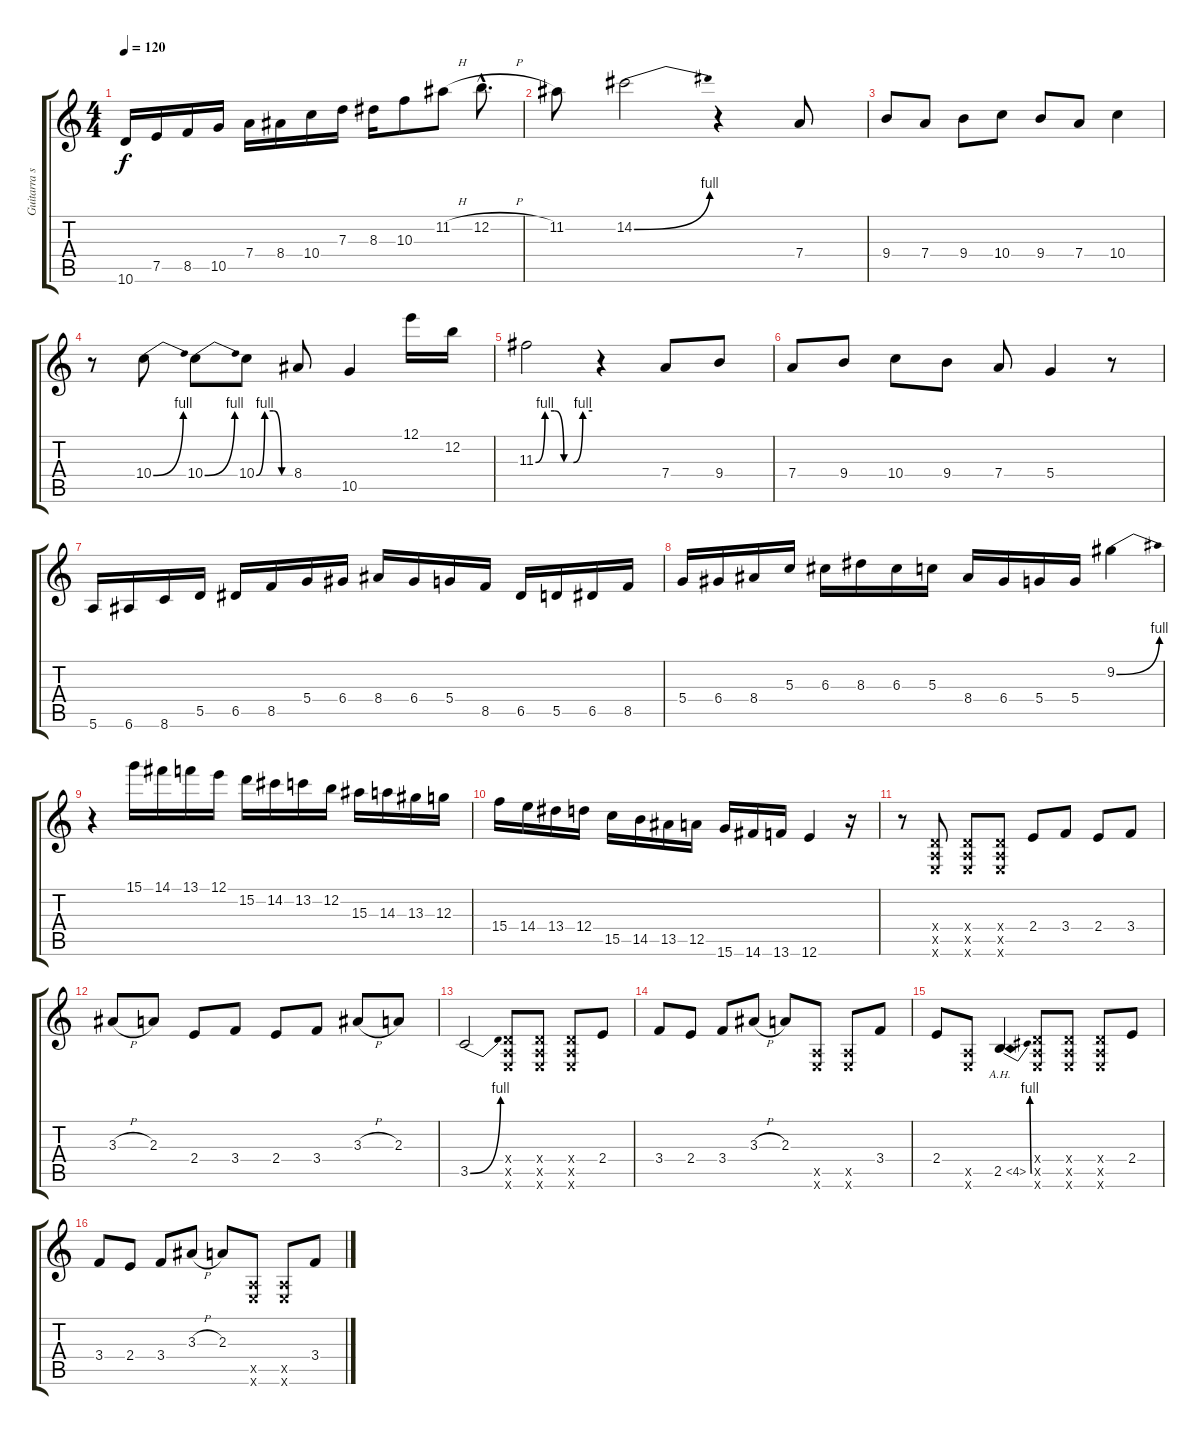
\track ("Guitarra solo" "Guitarra s") {instrument distortionguitar}
\staff {score tabs}
\tuning (E4 B3 G3 D3 A2 E2) {hide}
\ts (4 4)
\tempo 120
\clef g2
\ks c
10.6.16{dy f} 7.5.16 8.5.16 10.5.16 7.4.16 8.4.16 10.4.16 7.3.16 8.3.16 10.3.8 11.2{h}.8 12.2{h hac}.8{d} |
11.2.8 14.2{be (bend 0 0 60 4)}.2 r.4 7.4.8 |
9.4.8 7.4.8 9.4.8 10.4.8 9.4.8 7.4.8 10.4.4 |
r.8 10.4{be (bend 0 0 60 4)}.8 10.4{be (bend 0 0 60 4)}.8 10.4{be (custom 0 0 15 4 30 4 45 0 60 0)}.8 8.4.8 10.5.4 12.1.16 12.2.16 |
11.3{be (custom 0 0 10 4 20 4 30 0 40 0 50 4 60 4)}.2 r.4 7.4.8 9.4.8 |
7.4.8 9.4.8 10.4.8 9.4.8 7.4.8 5.4.4 r.8 |
5.6.16 6.6.16 8.6.16 5.5.16 6.5.16 8.5.16 5.4.16 6.4.16 8.4.16 6.4.16 5.4.16 8.5.16 6.5.16 5.5.16 6.5.16 8.5.16 |
5.4.16 6.4.16 8.4.16 5.3.16 6.3.16 8.3.16 6.3.16 5.3.16 8.4.16 6.4.16 5.4.16 5.4.16 9.2{be (bend 0 0 60 4)}.4 |
r.4 15.1.16 14.1.16 13.1.16 12.1.16 15.2.16 14.2.16 13.2.16 12.2.16 15.3.16 14.3.16 13.3.16 12.3.16 |
15.4.16 14.4.16 13.4.16 12.4.16 15.5.16 14.5.16 13.5.16 12.5.16 15.6.16 14.6.16 13.6.16 12.6.4 r.16 |
r.8 (0.4{x} 0.5{x} 0.6{x}).8 (0.4{x} 0.5{x} 0.6{x}).8 (0.4{x} 0.5{x} 0.6{x}).8 2.4.8 3.4.8 2.4.8 3.4.8 |
3.3{h}.8 2.3.8 2.4.8 3.4.8 2.4.8 3.4.8 3.3{h}.8 2.3.8 |
3.5{be (bend 0 0 60 4)}.2 (0.4{x} 0.5{x} 0.6{x}).8 (0.4{x} 0.5{x} 0.6{x}).8 (0.4{x} 0.5{x} 0.6{x}).8 2.4.8 |
3.4.8 2.4.8 3.4.8 3.3{h}.8 2.3.8 (0.5{x} 0.6{x}).8 (0.5{x} 0.6{x}).8 3.4.8 |
2.4.8 (0.5{x} 0.6{x}).8 2.5{be (bend 0 0 60 4) ah 2}.4 (0.4{x} 0.5{x} 0.6{x}).8 (0.4{x} 0.5{x} 0.6{x}).8 (0.4{x} 0.5{x} 0.6{x}).8 2.4.8 |
3.4.8 2.4.8 3.4.8 3.3{h}.8 2.3.8 (0.5{x} 0.6{x}).8 (0.5{x} 0.6{x}).8 3.4.8
